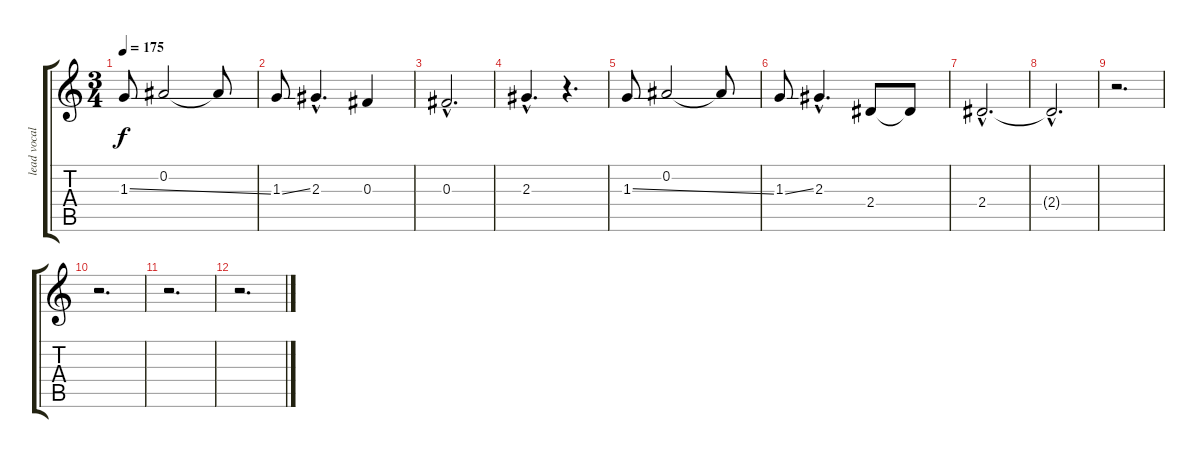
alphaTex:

\track ("lead vocals" "lead vocal") {instrument acousticguitarsteel}
\staff {score tabs}
\tuning (Eb4 Bb3 Gb3 Db3 Ab2 Eb2) {hide}
\ts (3 4)
\tempo 175
\clef g2
\ks c
1.3{ss}.8{dy f} 0.2.2 0.2{t}.8 |
1.3{ss}.8 2.3{hac}.4{d} 0.3.4 |
0.3{hac}.2{d} |
2.3{hac}.4{d} r.4{d} |
1.3{ss}.8 0.2.2 0.2{t}.8 |
1.3{ss}.8 2.3{hac}.4{d} 2.4.8 2.4{t}.8 |
2.4{hac}.2{d} |
2.4{hac t}.2{d} |
r.2{d} |
r.2{d} |
r.2{d} |
r.2{d}
